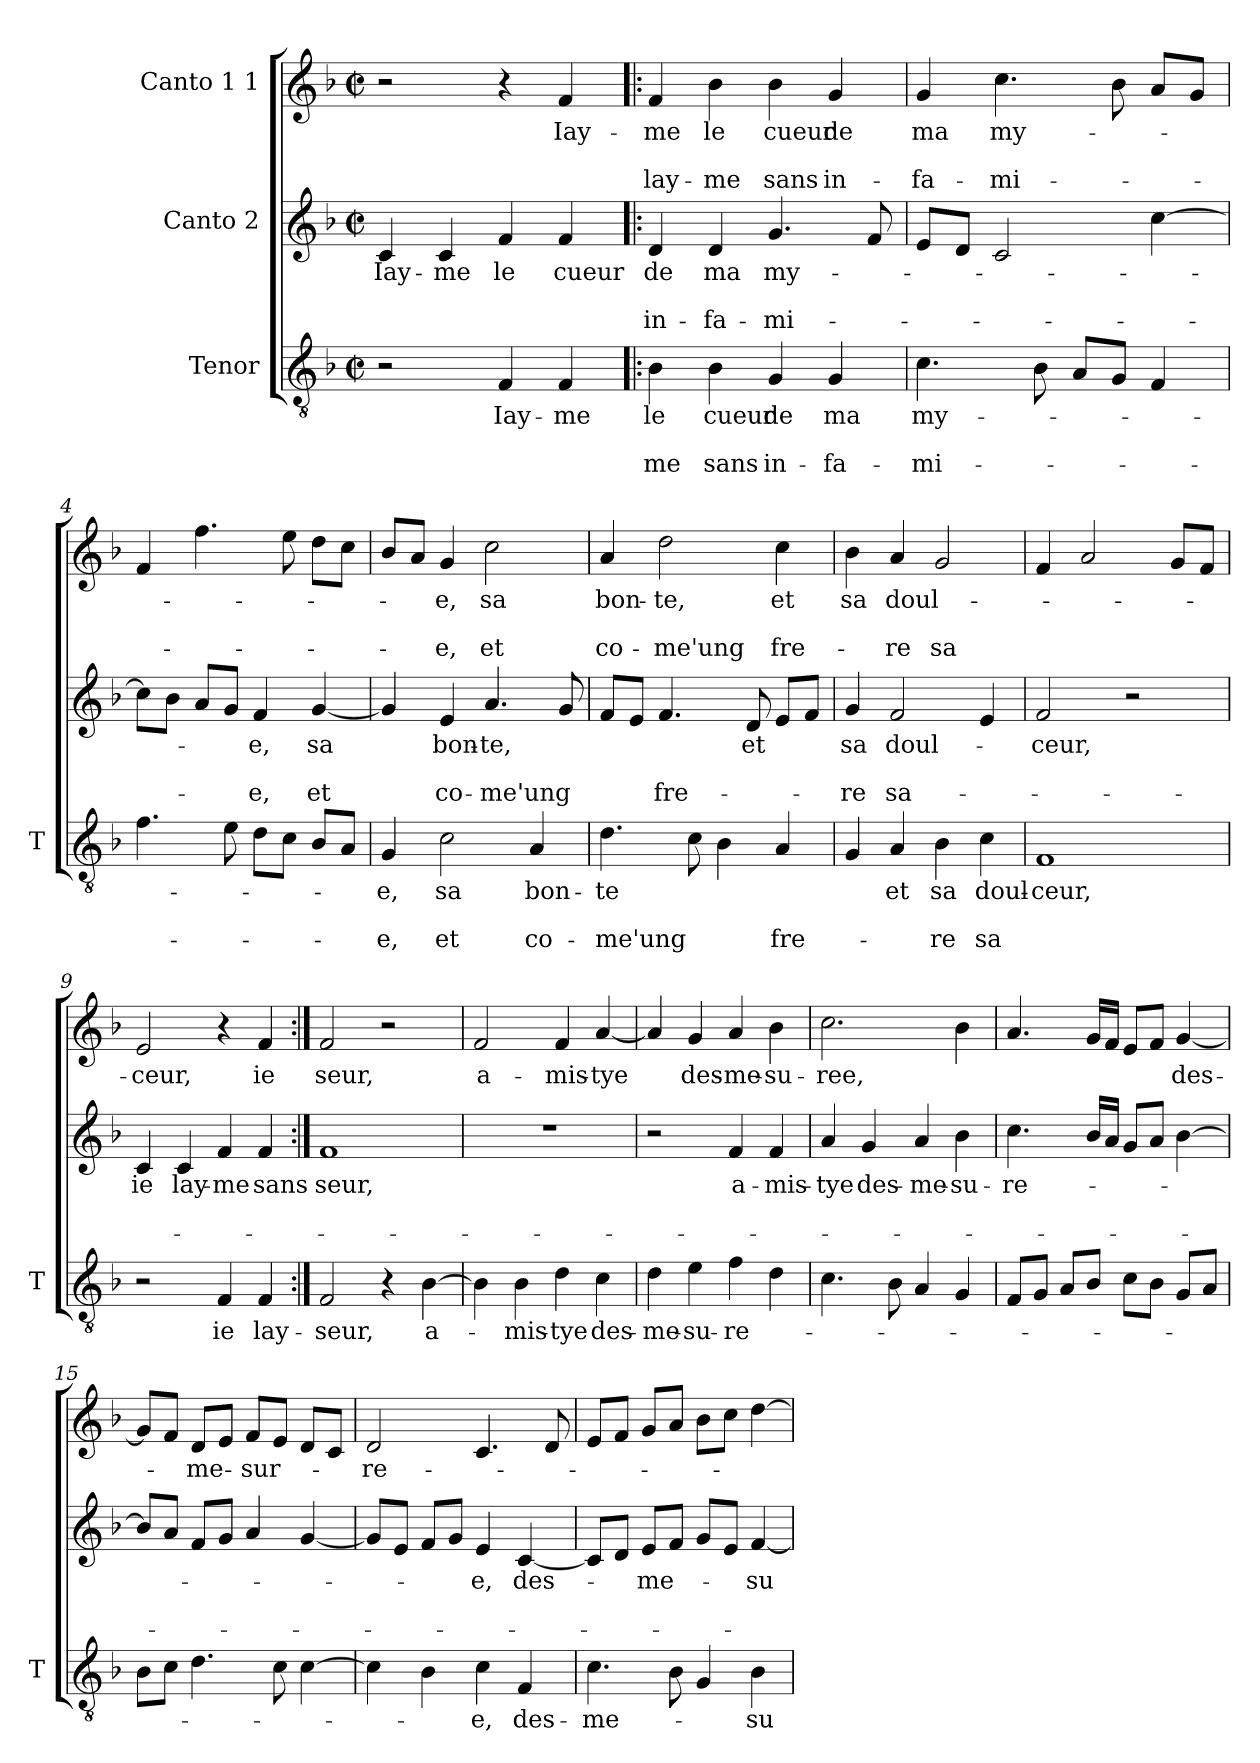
**kern	**text	**text	**text	**kern	**text	**text	**text	**kern	**text	**text	**text
*part3	*part3	*part3	*part3	*part2	*part2	*part2	*part2	*part1	*part1	*part1	*part1
*staff3	*staff3	*staff3	*staff3	*staff2	*staff2	*staff2	*staff2	*staff1	*staff1	*staff1	*staff1
*I"Tenor	*	*	*	*I"Canto 2	*	*	*	*I"Canto 1                       1	*	*	*
*I'T	*	*	*	*	*	*	*	*	*	*	*
*clefGv2	*	*	*	*clefG2	*	*	*	*clefG2	*	*	*
*k[b-]	*	*	*	*k[b-]	*	*	*	*k[b-]	*	*	*
*F:	*	*	*	*F:	*	*	*	*F:	*	*	*
*M2/2	*	*	*	*M2/2	*	*	*	*M2/2	*	*	*
*met(c|)	*	*	*	*met(c|)	*	*	*	*met(c|)	*	*	*
=1	=1	=1	=1	=1	=1	=1	=1	=1	=1	=1	=1
!	!	!	!	!	!LO:LY:b	!	!	!	!	!	!
2r	.	.	.	4c/	Iay-	.	.	2r	.	.	.
!	!	!	!	!	!LO:LY:b	!	!	!	!	!	!
.	.	.	.	4c/	-me	.	.	.	.	.	.
!	!LO:LY:b	!	!	!	!LO:LY:b	!	!	!	!	!	!
4F/	Iay-	.	.	4f/	le	.	.	4r	.	.	.
!	!LO:LY:b	!	!	!	!LO:LY:b	!	!	!	!LO:LY:b	!	!
4F/	-me	.	.	4f/	cueur	.	.	4f/	Iay-	.	.
=2!|:	=2!|:	=2!|:	=2!|:	=2!|:	=2!|:	=2!|:	=2!|:	=2!|:	=2!|:	=2!|:	=2!|:
!	!LO:LY:b	!	!LO:LY:b	!	!LO:LY:b	!	!LO:LY:b	!	!LO:LY:b	!	!LO:LY:b
4B-\	le	.	me	4d/	de	.	in-	4f/	-me	.	lay-
!	!LO:LY:b	!	!LO:LY:b	!	!LO:LY:b	!	!LO:LY:b	!	!LO:LY:b	!	!LO:LY:b
4B-\	cueur	.	sans	4d/	ma	.	-fa-	4b-\	le	.	-me
!	!LO:LY:b	!	!LO:LY:b	!	!LO:LY:b	!	!LO:LY:b	!	!LO:LY:b	!	!LO:LY:b
4G/	de	.	in-	4.g/	my-	.	-mi-	4b-\	cueur	.	sans
!	!LO:LY:b	!	!LO:LY:b	!	!	!	!	!	!LO:LY:b	!	!LO:LY:b
4G/	ma	.	-fa-	.	.	.	.	4g/	de	.	in-
.	.	.	.	8f/	.	.	.	.	.	.	.
=3	=3	=3	=3	=3	=3	=3	=3	=3	=3	=3	=3
!	!LO:LY:b	!	!LO:LY:b	!	!	!	!	!	!LO:LY:b	!	!LO:LY:b
4.c\	my-	.	-mi-	8e/L	.	.	.	4g/	ma	.	-fa-
.	.	.	.	8d/J	.	.	.	.	.	.	.
!	!	!	!	!	!	!	!	!	!LO:LY:b	!	!LO:LY:b
.	.	.	.	2c/	.	.	.	4.cc\	my-	.	-mi-
8B-\	.	.	.	.	.	.	.	.	.	.	.
8A/L	.	.	.	.	.	.	.	.	.	.	.
8G/J	.	.	.	.	.	.	.	8b-\	.	.	.
4F/	.	.	.	[4cc\	.	.	.	8a/L	.	.	.
.	.	.	.	.	.	.	.	8g/J	.	.	.
=4	=4	=4	=4	=4	=4	=4	=4	=4	=4	=4	=4
4.f\	.	.	.	8cc\L]	.	.	.	4f/	.	.	.
.	.	.	.	8b-\J	.	.	.	.	.	.	.
.	.	.	.	8a/L	.	.	.	4.ff\	.	.	.
8e\	.	.	.	8g/J	.	.	.	.	.	.	.
!	!	!	!	!	!LO:LY:b	!	!LO:LY:b	!	!	!	!
8d\L	.	.	.	4f/	-e,	.	-e,	.	.	.	.
8c\J	.	.	.	.	.	.	.	8ee\	.	.	.
!	!	!	!	!	!LO:LY:b	!	!LO:LY:b	!	!	!	!
8B-/L	.	.	.	[4g/	sa	.	et	8dd\L	.	.	.
8A/J	.	.	.	.	.	.	.	8cc\J	.	.	.
!!LO:LB:g=z
=5	=5	=5	=5	=5	=5	=5	=5	=5	=5	=5	=5
!	!LO:LY:b	!	!LO:LY:b	!	!	!	!	!	!	!	!
4G/	-e,	.	-e,	4g/]	.	.	.	8b-/L	.	.	.
.	.	.	.	.	.	.	.	8a/J	.	.	.
!	!LO:LY:b	!	!LO:LY:b	!	!LO:LY:b	!	!LO:LY:b	!	!LO:LY:b	!	!LO:LY:b
2c\	sa	.	et	4e/	bon-	.	co-	4g/	-e,	.	-e,
!	!	!	!	!	!LO:LY:b	!	!LO:LY:b	!	!LO:LY:b	!	!LO:LY:b
.	.	.	.	4.a/	-te,	.	-me'ung	2cc\	sa	.	et
!	!LO:LY:b	!	!LO:LY:b	!	!	!	!	!	!	!	!
4A/	bon-	.	co-	.	.	.	.	.	.	.	.
.	.	.	.	8g/	.	.	.	.	.	.	.
=6	=6	=6	=6	=6	=6	=6	=6	=6	=6	=6	=6
!	!LO:LY:b	!	!LO:LY:b	!	!	!	!	!	!LO:LY:b	!	!LO:LY:b
4.d\	-te	.	-me'ung	8f/L	.	.	.	4a/	bon-	.	co-
.	.	.	.	8e/J	.	.	.	.	.	.	.
!	!	!	!	!	!	!	!LO:LY:b	!	!LO:LY:b	!	!LO:LY:b
.	.	.	.	4.f/	.	.	fre-	2dd\	-te,	.	-me'ung
8c\	.	.	.	.	.	.	.	.	.	.	.
4B-\	.	.	.	.	.	.	.	.	.	.	.
!	!	!	!	!	!LO:LY:b	!	!	!	!	!	!
.	.	.	.	8d/	et	.	.	.	.	.	.
!	!	!	!LO:LY:b	!	!	!	!	!	!LO:LY:b	!	!LO:LY:b
4A/	.	.	fre-	8e/L	.	.	.	4cc\	et	.	fre-
.	.	.	.	8f/J	.	.	.	.	.	.	.
=7	=7	=7	=7	=7	=7	=7	=7	=7	=7	=7	=7
!	!	!	!	!	!LO:LY:b	!	!LO:LY:b	!	!LO:LY:b	!	!
4G/	.	.	.	4g/	sa	.	-re	4b-\	sa	.	.
!	!LO:LY:b	!	!	!	!LO:LY:b	!	!LO:LY:b	!	!LO:LY:b	!	!LO:LY:b
4A/	et	.	.	2f/	doul-	.	sa-	4a/	doul-	.	-re
!	!LO:LY:b	!	!LO:LY:b	!	!	!	!	!	!	!	!LO:LY:b
4B-\	sa	.	-re	.	.	.	.	2g/	.	.	sa
!	!LO:LY:b	!	!LO:LY:b	!	!	!	!	!	!	!	!
4c\	doul-	.	sa	4e/	.	.	.	.	.	.	.
=8	=8	=8	=8	=8	=8	=8	=8	=8	=8	=8	=8
!	!LO:LY:b	!	!	!	!LO:LY:b	!	!	!	!	!	!
1F	-ceur,	.	.	2f/	-ceur,	.	.	4f/	.	.	.
.	.	.	.	.	.	.	.	2a/	.	.	.
.	.	.	.	2r	.	.	.	.	.	.	.
.	.	.	.	.	.	.	.	8g/L	.	.	.
.	.	.	.	.	.	.	.	8f/J	.	.	.
=9	=9	=9	=9	=9	=9	=9	=9	=9	=9	=9	=9
!	!	!	!	!	!LO:LY:b	!	!	!	!LO:LY:b	!	!
2r	.	.	.	4c/	ie	.	.	2e/	-ceur,	.	.
!	!	!	!	!	!LO:LY:b	!	!	!	!	!	!
.	.	.	.	4c/	lay-	.	.	.	.	.	.
!	!LO:LY:b	!	!	!	!LO:LY:b	!	!	!	!	!	!
4F/	ie	.	.	4f/	-me	.	.	4r	.	.	.
!	!LO:LY:b	!	!	!	!LO:LY:b	!	!	!	!LO:LY:b	!	!
4F/	lay-	.	.	4f/	sans	.	.	4f/	ie	.	.
!!LO:LB:g=z
=10:|!	=10:|!	=10:|!	=10:|!	=10:|!	=10:|!	=10:|!	=10:|!	=10:|!	=10:|!	=10:|!	=10:|!
!	!LO:LY:b	!	!	!	!LO:LY:b	!	!	!	!LO:LY:b	!	!
2F/	-seur,	.	.	1f	seur,	.	.	2f/	seur,	.	.
4r	.	.	.	.	.	.	.	2r	.	.	.
!	!LO:LY:b	!	!	!	!	!	!	!	!	!	!
[4B-\	a-	.	.	.	.	.	.	.	.	.	.
=11	=11	=11	=11	=11	=11	=11	=11	=11	=11	=11	=11
!	!	!	!	!	!	!	!	!	!LO:LY:b	!	!
4B-\]	.	.	.	1r	.	.	.	2f/	a-	.	.
!	!LO:LY:b	!	!	!	!	!	!	!	!	!	!
4B-\	-mis-	.	.	.	.	.	.	.	.	.	.
!	!LO:LY:b	!	!	!	!	!	!	!	!LO:LY:b	!	!
4d\	-tye	.	.	.	.	.	.	4f/	-mis-	.	.
!	!LO:LY:b	!	!	!	!	!	!	!	!LO:LY:b	!	!
4c\	des-	.	.	.	.	.	.	[4a/	-tye	.	.
=12	=12	=12	=12	=12	=12	=12	=12	=12	=12	=12	=12
!	!LO:LY:b	!	!	!	!	!	!	!	!	!	!
4d\	-me-	.	.	2r	.	.	.	4a/]	.	.	.
!	!LO:LY:b	!	!	!	!	!	!	!	!LO:LY:b	!	!
4e\	-su-	.	.	.	.	.	.	4g/	des-	.	.
!	!LO:LY:b	!	!	!	!LO:LY:b	!	!	!	!LO:LY:b	!	!
4f\	-re-	.	.	4f/	a-	.	.	4a/	-me-	.	.
!	!	!	!	!	!LO:LY:b	!	!	!	!LO:LY:b	!	!
4d\	.	.	.	4f/	-mis-	.	.	4b-\	-su-	.	.
=13	=13	=13	=13	=13	=13	=13	=13	=13	=13	=13	=13
!	!	!	!	!	!LO:LY:b	!	!	!	!LO:LY:b	!	!
4.c\	.	.	.	4a/	-tye	.	.	2.cc\	-ree,	.	.
!	!	!	!	!	!LO:LY:b	!	!	!	!	!	!
.	.	.	.	4g/	des-	.	.	.	.	.	.
8B-\	.	.	.	.	.	.	.	.	.	.	.
!	!	!	!	!	!LO:LY:b	!	!	!	!	!	!
4A/	.	.	.	4a/	-me-	.	.	.	.	.	.
!	!	!	!	!	!LO:LY:b	!	!	!	!	!	!
4G/	.	.	.	4b-\	-su-	.	.	4b-\	.	.	.
=14	=14	=14	=14	=14	=14	=14	=14	=14	=14	=14	=14
!	!	!	!	!	!LO:LY:b	!	!	!	!	!	!
8F/L	.	.	.	4.cc\	-re-	.	.	4.a/	.	.	.
8G/J	.	.	.	.	.	.	.	.	.	.	.
8A/L	.	.	.	.	.	.	.	.	.	.	.
8B-/J	.	.	.	16b-/LL	.	.	.	16g/LL	.	.	.
.	.	.	.	16a/JJ	.	.	.	16f/JJ	.	.	.
8c\L	.	.	.	8g/L	.	.	.	8e/L	.	.	.
8B-\J	.	.	.	8a/J	.	.	.	8f/J	.	.	.
!	!	!	!	!	!	!	!	!	!LO:LY:b	!	!
8G/L	.	.	.	[4b-\	.	.	.	[4g/	des-	.	.
8A/J	.	.	.	.	.	.	.	.	.	.	.
!!LO:PB:g=z
=15	=15	=15	=15	=15	=15	=15	=15	=15	=15	=15	=15
8B-\L	.	.	.	8b-/L]	.	.	.	8g/L]	.	.	.
8c\J	.	.	.	8a/J	.	.	.	8f/J	.	.	.
!	!	!	!	!	!	!	!	!	!LO:LY:b	!	!
4.d\	.	.	.	8f/L	.	.	.	8d/L	-me-	.	.
.	.	.	.	8g/J	.	.	.	8e/J	.	.	.
!	!	!	!	!	!	!	!	!	!LO:LY:b	!	!
.	.	.	.	4a/	.	.	.	8f/L	-sur-	.	.
8c\	.	.	.	.	.	.	.	8e/J	.	.	.
[4c\	.	.	.	[4g/	.	.	.	8d/L	.	.	.
.	.	.	.	.	.	.	.	8c/J	.	.	.
=16	=16	=16	=16	=16	=16	=16	=16	=16	=16	=16	=16
!	!	!	!	!	!	!	!	!	!LO:LY:b	!	!
4c\]	.	.	.	8g/L]	.	.	.	2d/	-re-	.	.
.	.	.	.	8e/J	.	.	.	.	.	.	.
4B-\	.	.	.	8f/L	.	.	.	.	.	.	.
.	.	.	.	8g/J	.	.	.	.	.	.	.
!	!LO:LY:b	!	!	!	!LO:LY:b	!	!	!	!	!	!
4c\	-e,	.	.	4e/	-e,	.	.	4.c/	.	.	.
!	!LO:LY:b	!	!	!	!LO:LY:b	!	!	!	!	!	!
4F/	des-	.	.	[4c/	des-	.	.	.	.	.	.
.	.	.	.	.	.	.	.	8d/	.	.	.
=17	=17	=17	=17	=17	=17	=17	=17	=17	=17	=17	=17
!	!LO:LY:b	!	!	!	!	!	!	!	!	!	!
4.c\	-me-	.	.	8c/L]	.	.	.	8e/L	.	.	.
.	.	.	.	8d/J	.	.	.	8f/J	.	.	.
!	!	!	!	!	!LO:LY:b	!	!	!	!	!	!
.	.	.	.	8e/L	-me-	.	.	8g/L	.	.	.
8B-\	.	.	.	8f/J	.	.	.	8a/J	.	.	.
4G/	.	.	.	8g/L	.	.	.	8b-\L	.	.	.
.	.	.	.	8e/J	.	.	.	8cc\J	.	.	.
!	!LO:LY:b	!	!	!	!LO:LY:b	!	!	!	!	!	!
4B-\	-su-	.	.	[4f/	-su-	.	.	[4dd\	.	.	.
=	=	=	=	=	=	=	=	=	=	=	=
*-	*-	*-	*-	*-	*-	*-	*-	*-	*-	*-	*-
